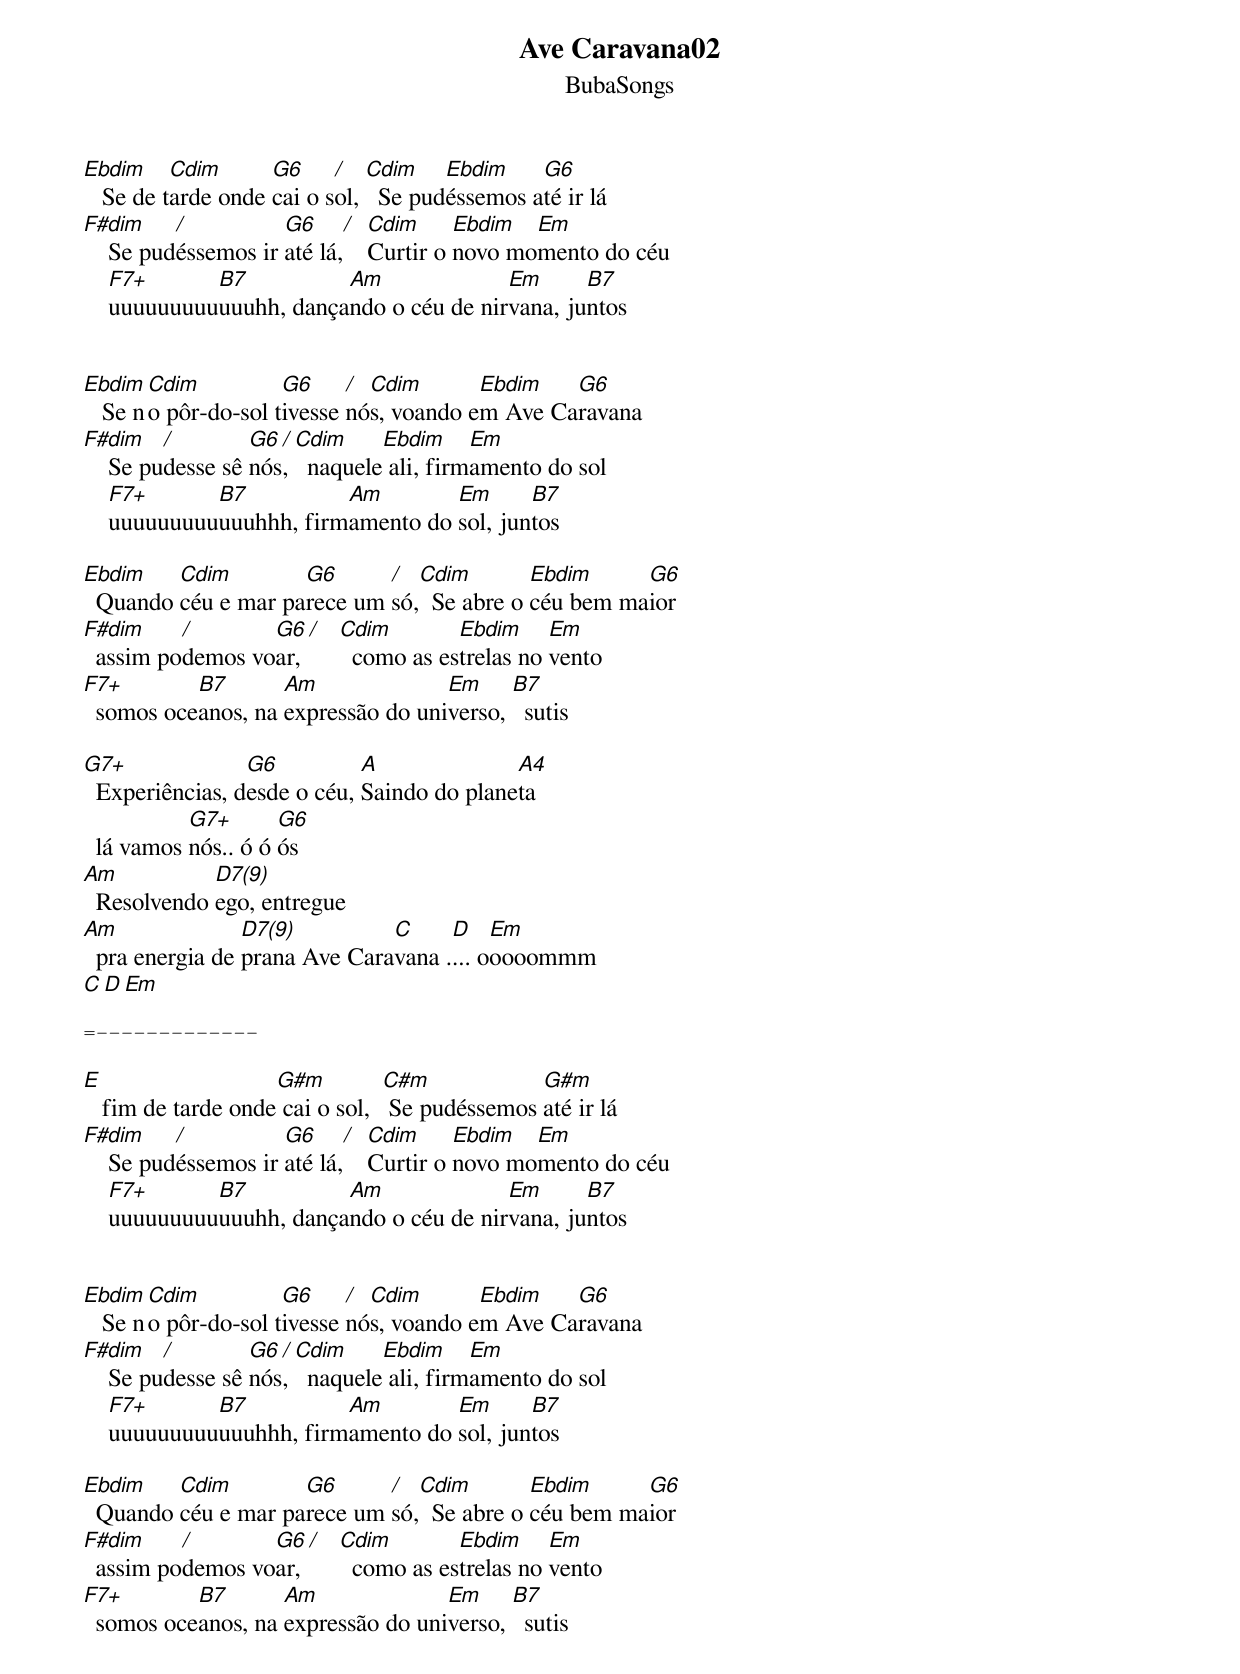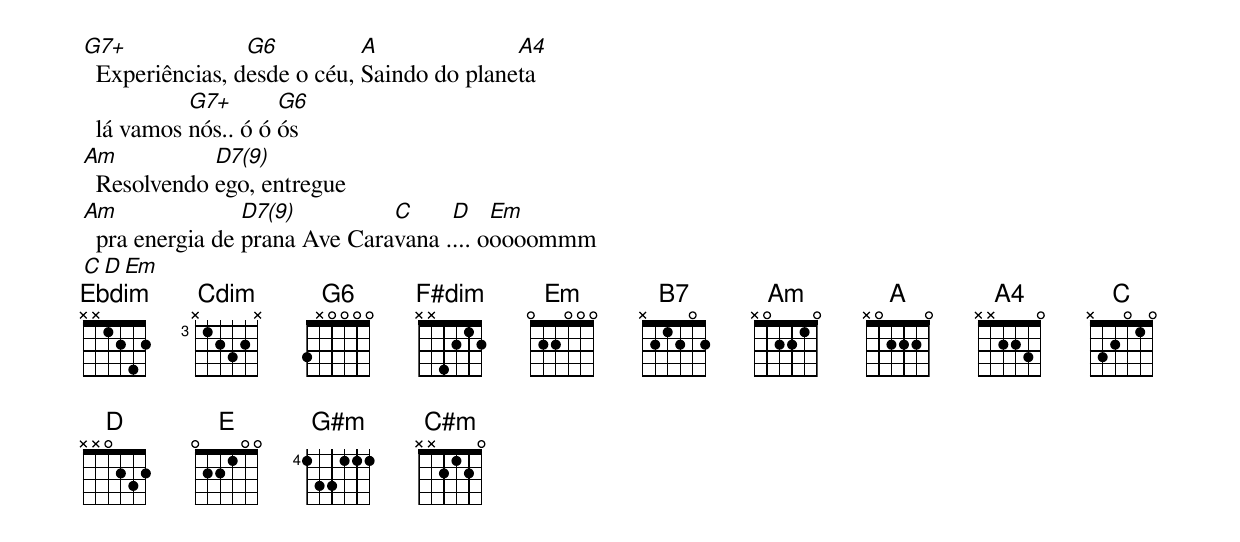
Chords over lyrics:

Ave Caravana02
BubaSongs

Ebdim     Cdim      G6     /   Cdim    Ebdim    G6
   Se de tarde onde cai o sol,   Se pudéssemos até ir lá
F#dim     /          G6     / Cdim     Ebdim  Em
    Se pudéssemos ir até lá,  Curtir o novo momento do céu
    F7+      B7          Am              Em      B7
    uuuuuuuuuuuuhh, dançando o céu de nirvana, juntos


Ebdim  Cdim          G6     / Cdim       Ebdim   G6
   Se no pôr-do-sol tivesse nós, voando em Ave Caravana
F#dim    /        G6 / Cdim     Ebdim     Em
    Se pudesse sê nós,   naquele ali, firmamento do sol
    F7+      B7          Am        Em      B7
    uuuuuuuuuuuuhhh, firmamento do sol, juntos

Ebdim    Cdim        G6      /  Cdim        Ebdim     G6
  Quando céu e mar parece um só,  Se abre o céu bem maior
F#dim     /       G6 /  Cdim        Ebdim     Em
  assim podemos voar,     como as estrelas no vento
F7+        B7       Am              Em     B7
  somos oceanos, na expressão do universo,   sutis

G7+              G6          A              A4
  Experiências, desde o céu, Saindo do planeta
           G7+       G6
  lá vamos nós.. ó ó ós
Am           D7(9)
  Resolvendo ego, entregue
Am               D7(9)         C     D    Em
  pra energia de prana Ave Caravana .... ooooommm
C     D    Em

=-------------

E                   G#m          C#m            G#m
   fim de tarde onde cai o sol,   Se pudéssemos até ir lá
F#dim     /          G6     / Cdim     Ebdim  Em
    Se pudéssemos ir até lá,  Curtir o novo momento do céu
    F7+      B7          Am              Em      B7
    uuuuuuuuuuuuhh, dançando o céu de nirvana, juntos


Ebdim  Cdim          G6     / Cdim       Ebdim   G6
   Se no pôr-do-sol tivesse nós, voando em Ave Caravana
F#dim    /        G6 / Cdim     Ebdim     Em
    Se pudesse sê nós,   naquele ali, firmamento do sol
    F7+      B7          Am        Em      B7
    uuuuuuuuuuuuhhh, firmamento do sol, juntos

Ebdim    Cdim        G6      /  Cdim        Ebdim     G6
  Quando céu e mar parece um só,  Se abre o céu bem maior
F#dim     /       G6 /  Cdim        Ebdim     Em
  assim podemos voar,     como as estrelas no vento
F7+        B7       Am              Em     B7
  somos oceanos, na expressão do universo,   sutis

G7+              G6          A              A4
  Experiências, desde o céu, Saindo do planeta
           G7+       G6
  lá vamos nós.. ó ó ós
Am           D7(9)
  Resolvendo ego, entregue
Am               D7(9)         C     D    Em
  pra energia de prana Ave Caravana .... ooooommm
C     D    Em
